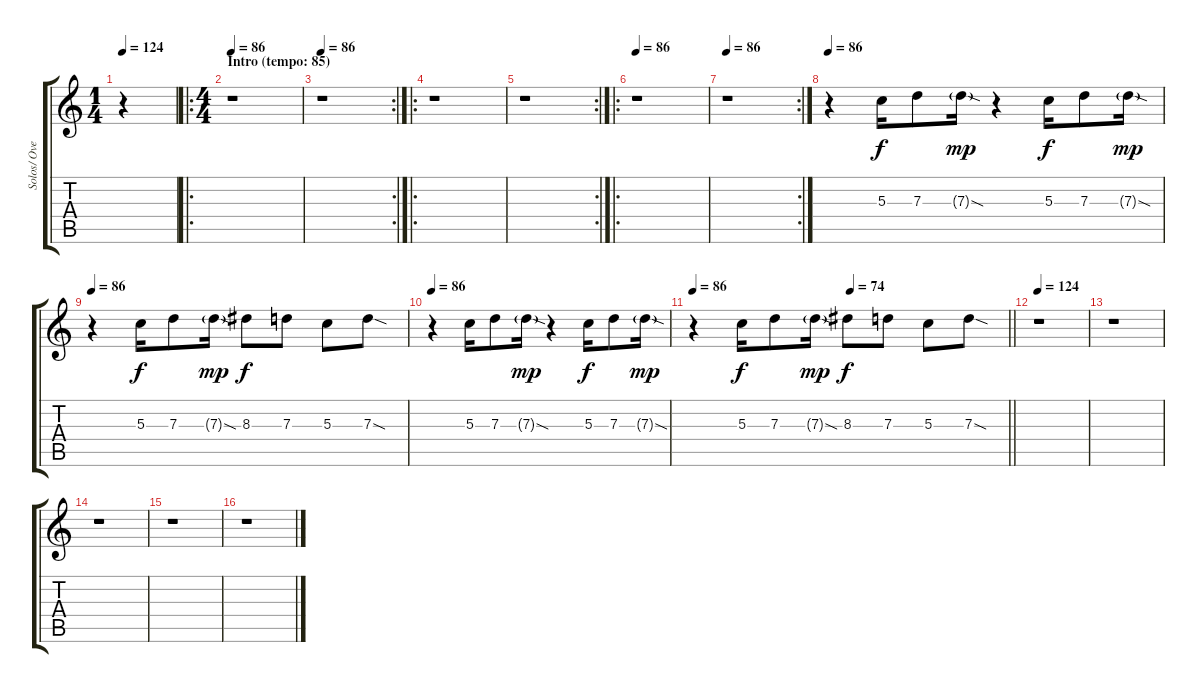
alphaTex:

\track ("Solos/ Overdubs" "Solos/ Ove") {instrument distortionguitar}
\staff {score tabs}
\tuning (E4 B3 G3 D3 A2 D2) {hide}
\ts (1 4)
\tempo 124
\tempo 86
\tempo 124
\clef g2
\ks c
r.4{dy f instrument distortionguitar} |
\ro
\ts (4 4)
\section ("" "Intro (tempo: 85)")
\tempo 86
r.1 |
\rc 2
\tempo 86
r.1 |
\ro
r.1 |
\rc 2
r.1 |
\ro
\tempo 86
r.1 |
\rc 2
\tempo 86
r.1 |
\tempo 86
r.4 5.3.16 7.3.8 7.3{sod g}.16{dy mp} r.4 5.3.16{dy f} 7.3.8 7.3{sod g}.16{dy mp} |
\tempo 86
r.4 5.3.16{dy f} 7.3.8 7.3{sod g}.16{dy mp} 8.3.8{dy f} 7.3.8 5.3.8 7.3{sod}.8 |
\tempo 86
r.4 5.3.16 7.3.8 7.3{sod g}.16{dy mp} r.4 5.3.16{dy f} 7.3.8 7.3{sod g}.16{dy mp} |
\tempo 86
\tempo (74 0.5)
\barLineRight lightlight
r.4 5.3.16{dy f} 7.3.8 7.3{sod g}.16{dy mp} 8.3.8{dy f} 7.3.8 5.3.8 7.3{sod}.8 |
\tempo 124
r.1 |
r.1 |
r.1 |
r.1 |
r.1
